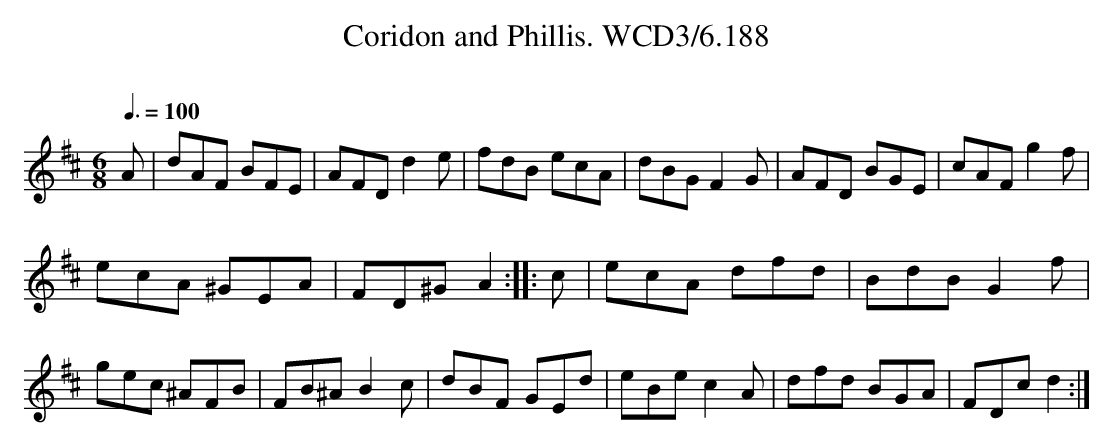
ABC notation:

X:1
T:Coridon and Phillis. WCD3/6.188
O:
M:6/8
L:1/8
Q:3/8=100
K:D
A|dAF BFE|AFD d2 e|fdB ecA|dBG F2 G|AFD BGE|cAF g2 f|
ecA ^GEA|FD^G A2::c|ecA dfd|BdB G2 f|
gec ^AFB|FB^A B2 c|dBF GEd|eBe c2 A|dfd BGA|FDc d2:|
